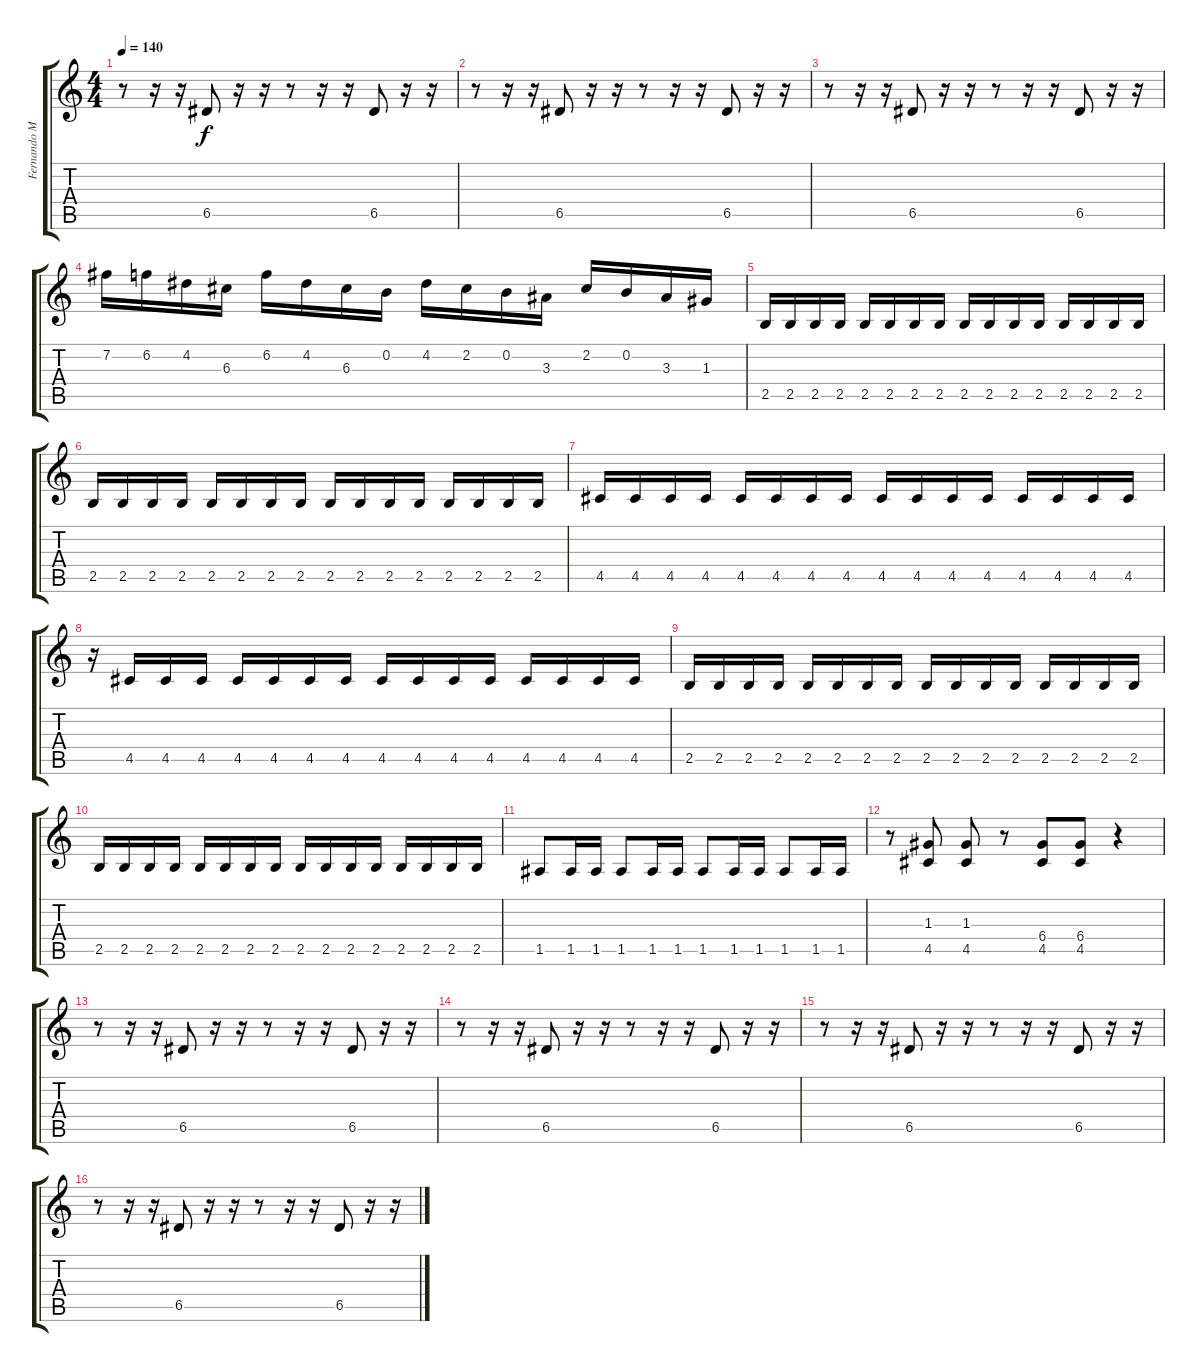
\track ("Fernando Mon" "Fernando M") {instrument overdrivenguitar}
\staff {score tabs}
\tuning (E4 B3 G3 D3 A2 E2) {hide}
\ts (4 4)
\tempo 140
\clef g2
\ks c
r.8{dy f} r.16 r.16 6.5.8 r.16 r.16 r.8 r.16 r.16 6.5.8 r.16 r.16 |
r.8 r.16 r.16 6.5.8 r.16 r.16 r.8 r.16 r.16 6.5.8 r.16 r.16 |
r.8 r.16 r.16 6.5.8 r.16 r.16 r.8 r.16 r.16 6.5.8 r.16 r.16 |
7.2.16 6.2.16 4.2.16 6.3.16 6.2.16 4.2.16 6.3.16 0.2.16 4.2.16 2.2.16 0.2.16 3.3.16 2.2.16 0.2.16 3.3.16 1.3.16 |
2.5.16 2.5.16 2.5.16 2.5.16 2.5.16 2.5.16 2.5.16 2.5.16 2.5.16 2.5.16 2.5.16 2.5.16 2.5.16 2.5.16 2.5.16 2.5.16 |
2.5.16 2.5.16 2.5.16 2.5.16 2.5.16 2.5.16 2.5.16 2.5.16 2.5.16 2.5.16 2.5.16 2.5.16 2.5.16 2.5.16 2.5.16 2.5.16 |
4.5.16 4.5.16 4.5.16 4.5.16 4.5.16 4.5.16 4.5.16 4.5.16 4.5.16 4.5.16 4.5.16 4.5.16 4.5.16 4.5.16 4.5.16 4.5.16 |
r.16 4.5.16 4.5.16 4.5.16 4.5.16 4.5.16 4.5.16 4.5.16 4.5.16 4.5.16 4.5.16 4.5.16 4.5.16 4.5.16 4.5.16 4.5.16 |
2.5.16 2.5.16 2.5.16 2.5.16 2.5.16 2.5.16 2.5.16 2.5.16 2.5.16 2.5.16 2.5.16 2.5.16 2.5.16 2.5.16 2.5.16 2.5.16 |
2.5.16 2.5.16 2.5.16 2.5.16 2.5.16 2.5.16 2.5.16 2.5.16 2.5.16 2.5.16 2.5.16 2.5.16 2.5.16 2.5.16 2.5.16 2.5.16 |
1.5.8 1.5.16 1.5.16 1.5.8 1.5.16 1.5.16 1.5.8 1.5.16 1.5.16 1.5.8 1.5.16 1.5.16 |
r.8 (1.3 4.5).8 (1.3 4.5).8 r.8 (6.4 4.5).8 (6.4 4.5).8 r.4 |
r.8 r.16 r.16 6.5.8 r.16 r.16 r.8 r.16 r.16 6.5.8 r.16 r.16 |
r.8 r.16 r.16 6.5.8 r.16 r.16 r.8 r.16 r.16 6.5.8 r.16 r.16 |
r.8 r.16 r.16 6.5.8 r.16 r.16 r.8 r.16 r.16 6.5.8 r.16 r.16 |
r.8 r.16 r.16 6.5.8 r.16 r.16 r.8 r.16 r.16 6.5.8 r.16 r.16
